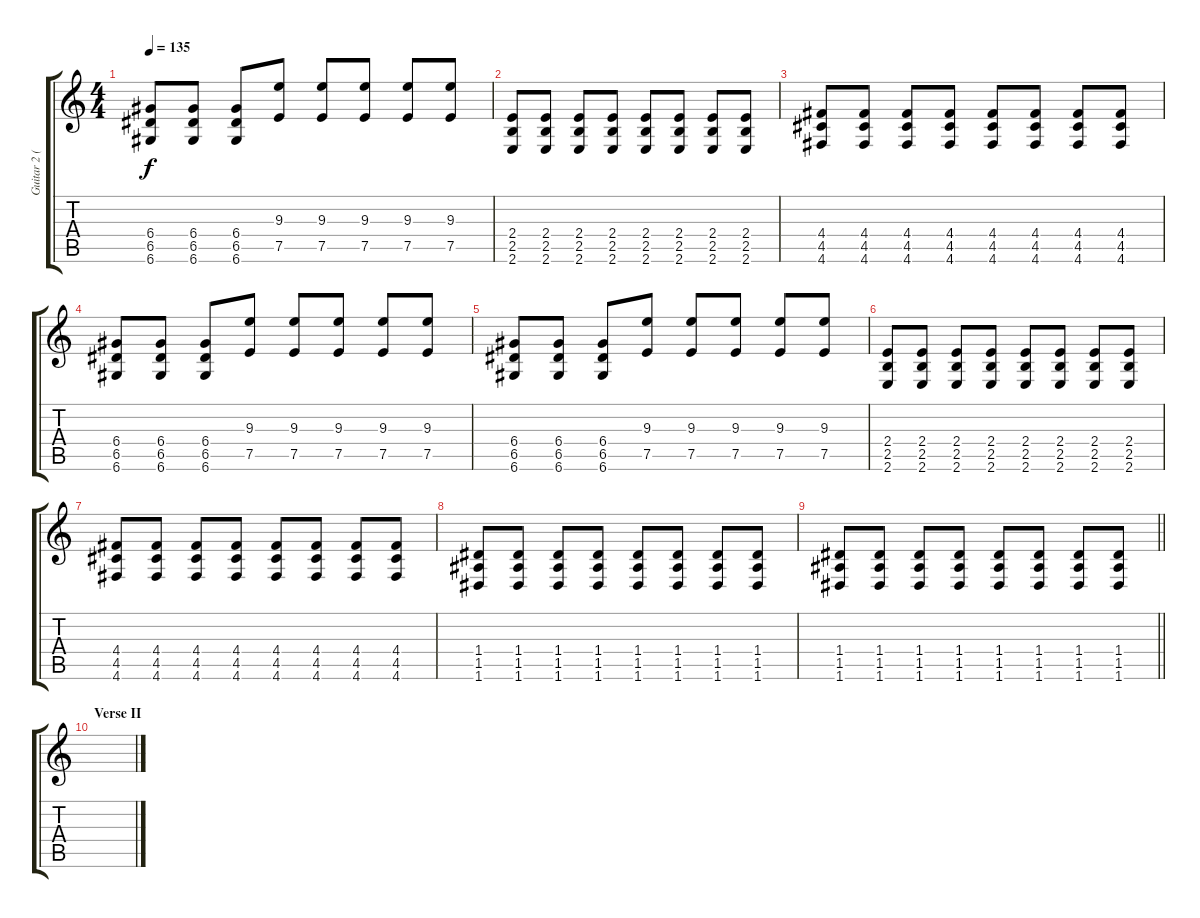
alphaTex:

\track ("Guitar 2 (Billy Martin)" "Guitar 2 (") {instrument distortionguitar}
\staff {score tabs}
\tuning (E4 B3 G3 D3 A2 D2) {hide}
\ts (4 4)
\tempo 135
\clef g2
\ks c
(6.4 6.5 6.6).8{dy f} (6.4 6.5 6.6).8 (6.4 6.5 6.6).8 (9.3 7.5).8 (9.3 7.5).8 (9.3 7.5).8 (9.3 7.5).8 (9.3 7.5).8 |
(2.4 2.5 2.6).8 (2.4 2.5 2.6).8 (2.4 2.5 2.6).8 (2.4 2.5 2.6).8 (2.4 2.5 2.6).8 (2.4 2.5 2.6).8 (2.4 2.5 2.6).8 (2.4 2.5 2.6).8 |
(4.4 4.5 4.6).8 (4.4 4.5 4.6).8 (4.4 4.5 4.6).8 (4.4 4.5 4.6).8 (4.4 4.5 4.6).8 (4.4 4.5 4.6).8 (4.4 4.5 4.6).8 (4.4 4.5 4.6).8 |
(6.4 6.5 6.6).8 (6.4 6.5 6.6).8 (6.4 6.5 6.6).8 (9.3 7.5).8 (9.3 7.5).8 (9.3 7.5).8 (9.3 7.5).8 (9.3 7.5).8 |
(6.4 6.5 6.6).8 (6.4 6.5 6.6).8 (6.4 6.5 6.6).8 (9.3 7.5).8 (9.3 7.5).8 (9.3 7.5).8 (9.3 7.5).8 (9.3 7.5).8 |
(2.4 2.5 2.6).8 (2.4 2.5 2.6).8 (2.4 2.5 2.6).8 (2.4 2.5 2.6).8 (2.4 2.5 2.6).8 (2.4 2.5 2.6).8 (2.4 2.5 2.6).8 (2.4 2.5 2.6).8 |
(4.4 4.5 4.6).8 (4.4 4.5 4.6).8 (4.4 4.5 4.6).8 (4.4 4.5 4.6).8 (4.4 4.5 4.6).8 (4.4 4.5 4.6).8 (4.4 4.5 4.6).8 (4.4 4.5 4.6).8 |
(1.4 1.5 1.6).8 (1.4 1.5 1.6).8 (1.4 1.5 1.6).8 (1.4 1.5 1.6).8 (1.4 1.5 1.6).8 (1.4 1.5 1.6).8 (1.4 1.5 1.6).8 (1.4 1.5 1.6).8 |
\barLineRight lightlight
(1.4 1.5 1.6).8 (1.4 1.5 1.6).8 (1.4 1.5 1.6).8 (1.4 1.5 1.6).8 (1.4 1.5 1.6).8 (1.4 1.5 1.6).8 (1.4 1.5 1.6).8 (1.4 1.5 1.6).8 |
\section ("" "Verse II")
